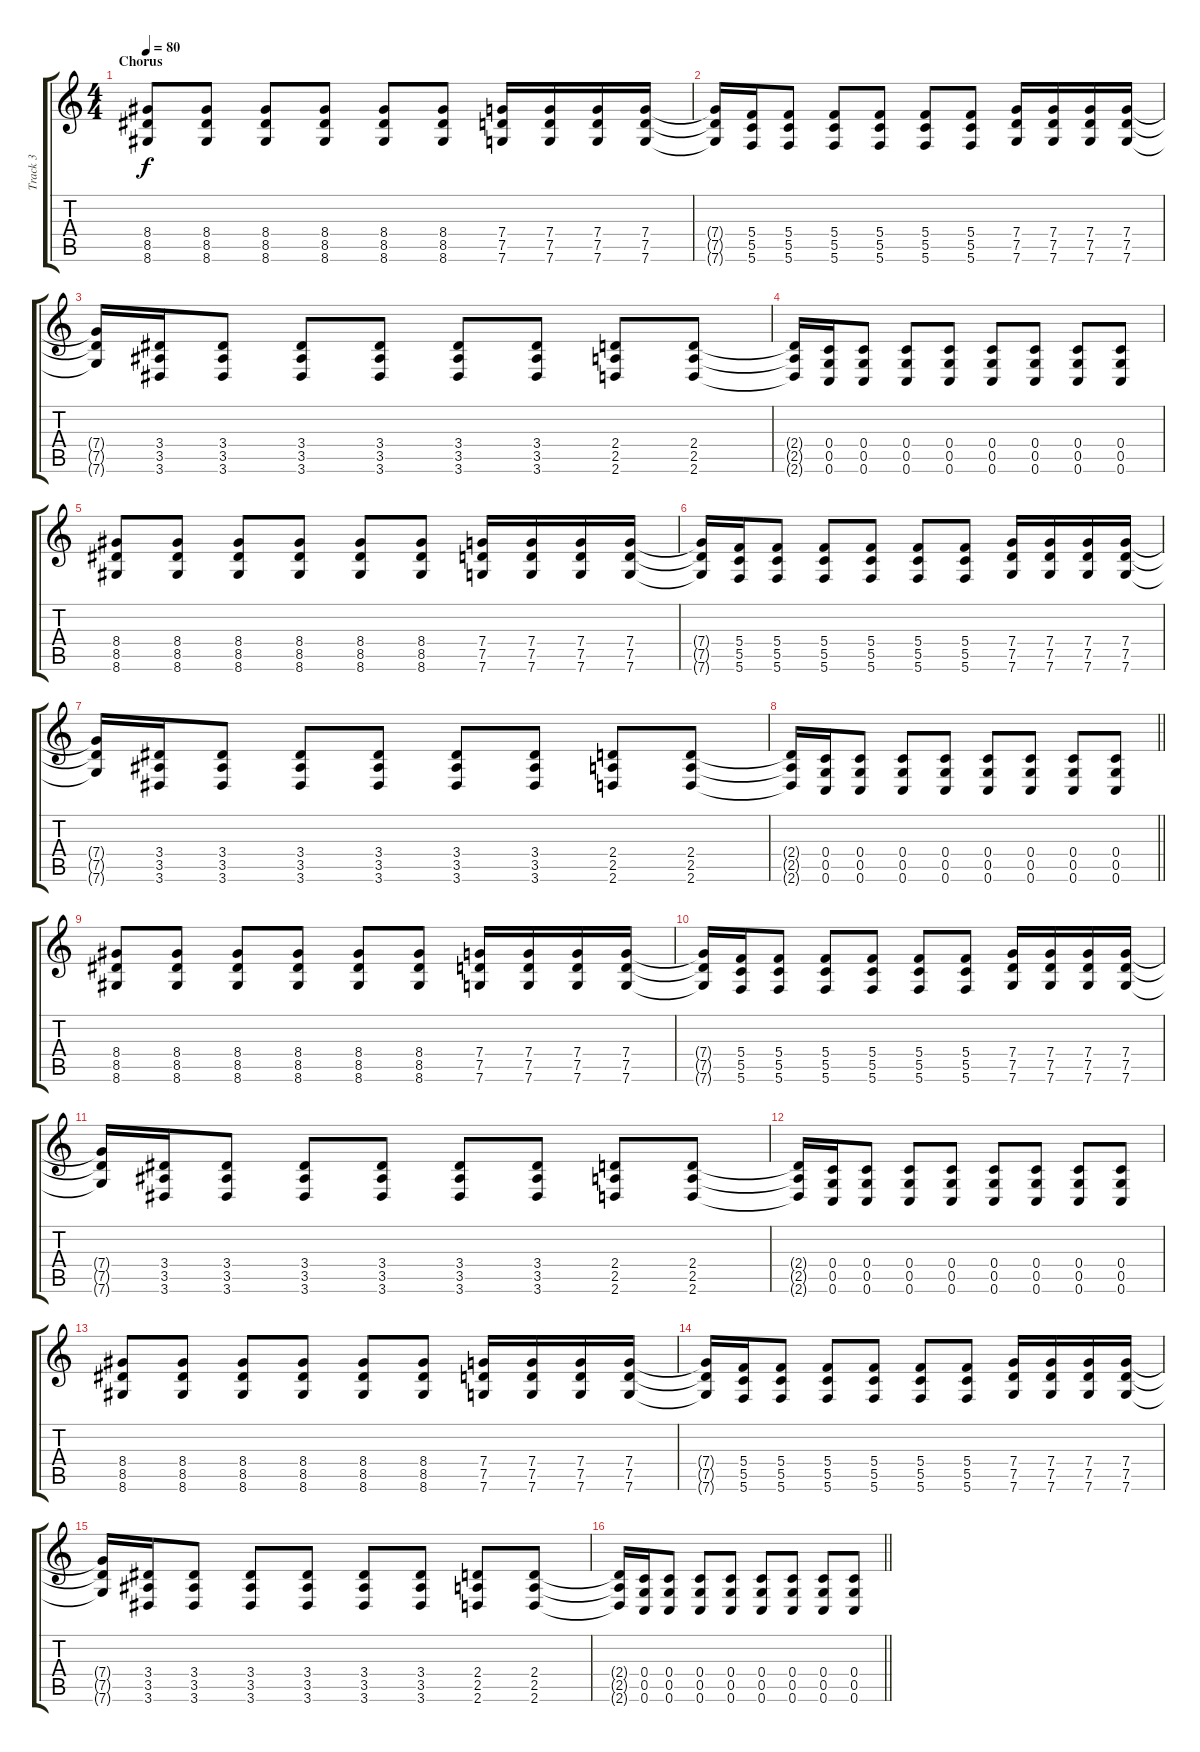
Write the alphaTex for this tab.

\track ("Track 3" "Track 3") {instrument distortionguitar}
\staff {score tabs}
\tuning (D4 A3 F3 C3 G2 C2) {hide}
\ts (4 4)
\section ("" "Chorus")
\tempo 80
\clef g2
\ks c
(8.4 8.5 8.6).8{dy f} (8.4 8.5 8.6).8 (8.4 8.5 8.6).8 (8.4 8.5 8.6).8 (8.4 8.5 8.6).8 (8.4 8.5 8.6).8 (7.4 7.5 7.6).16 (7.4 7.5 7.6).16 (7.4 7.5 7.6).16 (7.4 7.5 7.6).16 |
(7.4{t} 7.5{t} 7.6{t}).16 (5.4 5.5 5.6).16 (5.4 5.5 5.6).8 (5.4 5.5 5.6).8 (5.4 5.5 5.6).8 (5.4 5.5 5.6).8 (5.4 5.5 5.6).8 (7.4 7.5 7.6).16 (7.4 7.5 7.6).16 (7.4 7.5 7.6).16 (7.4 7.5 7.6).16 |
(7.4{t} 7.5{t} 7.6{t}).16 (3.4 3.5 3.6).16 (3.4 3.5 3.6).8 (3.4 3.5 3.6).8 (3.4 3.5 3.6).8 (3.4 3.5 3.6).8 (3.4 3.5 3.6).8 (2.4 2.5 2.6).8 (2.4 2.5 2.6).8 |
(2.4{t} 2.5{t} 2.6{t}).16 (0.4 0.5 0.6).16 (0.4 0.5 0.6).8 (0.4 0.5 0.6).8 (0.4 0.5 0.6).8 (0.4 0.5 0.6).8 (0.4 0.5 0.6).8 (0.4 0.5 0.6).8 (0.4 0.5 0.6).8 |
(8.4 8.5 8.6).8 (8.4 8.5 8.6).8 (8.4 8.5 8.6).8 (8.4 8.5 8.6).8 (8.4 8.5 8.6).8 (8.4 8.5 8.6).8 (7.4 7.5 7.6).16 (7.4 7.5 7.6).16 (7.4 7.5 7.6).16 (7.4 7.5 7.6).16 |
(7.4{t} 7.5{t} 7.6{t}).16 (5.4 5.5 5.6).16 (5.4 5.5 5.6).8 (5.4 5.5 5.6).8 (5.4 5.5 5.6).8 (5.4 5.5 5.6).8 (5.4 5.5 5.6).8 (7.4 7.5 7.6).16 (7.4 7.5 7.6).16 (7.4 7.5 7.6).16 (7.4 7.5 7.6).16 |
(7.4{t} 7.5{t} 7.6{t}).16 (3.4 3.5 3.6).16 (3.4 3.5 3.6).8 (3.4 3.5 3.6).8 (3.4 3.5 3.6).8 (3.4 3.5 3.6).8 (3.4 3.5 3.6).8 (2.4 2.5 2.6).8 (2.4 2.5 2.6).8 |
\barLineRight lightlight
(2.4{t} 2.5{t} 2.6{t}).16 (0.4 0.5 0.6).16 (0.4 0.5 0.6).8 (0.4 0.5 0.6).8 (0.4 0.5 0.6).8 (0.4 0.5 0.6).8 (0.4 0.5 0.6).8 (0.4 0.5 0.6).8 (0.4 0.5 0.6).8 |
\section ("" "")
(8.4 8.5 8.6).8 (8.4 8.5 8.6).8 (8.4 8.5 8.6).8 (8.4 8.5 8.6).8 (8.4 8.5 8.6).8 (8.4 8.5 8.6).8 (7.4 7.5 7.6).16 (7.4 7.5 7.6).16 (7.4 7.5 7.6).16 (7.4 7.5 7.6).16 |
(7.4{t} 7.5{t} 7.6{t}).16 (5.4 5.5 5.6).16 (5.4 5.5 5.6).8 (5.4 5.5 5.6).8 (5.4 5.5 5.6).8 (5.4 5.5 5.6).8 (5.4 5.5 5.6).8 (7.4 7.5 7.6).16 (7.4 7.5 7.6).16 (7.4 7.5 7.6).16 (7.4 7.5 7.6).16 |
(7.4{t} 7.5{t} 7.6{t}).16 (3.4 3.5 3.6).16 (3.4 3.5 3.6).8 (3.4 3.5 3.6).8 (3.4 3.5 3.6).8 (3.4 3.5 3.6).8 (3.4 3.5 3.6).8 (2.4 2.5 2.6).8 (2.4 2.5 2.6).8 |
(2.4{t} 2.5{t} 2.6{t}).16 (0.4 0.5 0.6).16 (0.4 0.5 0.6).8 (0.4 0.5 0.6).8 (0.4 0.5 0.6).8 (0.4 0.5 0.6).8 (0.4 0.5 0.6).8 (0.4 0.5 0.6).8 (0.4 0.5 0.6).8 |
(8.4 8.5 8.6).8 (8.4 8.5 8.6).8 (8.4 8.5 8.6).8 (8.4 8.5 8.6).8 (8.4 8.5 8.6).8 (8.4 8.5 8.6).8 (7.4 7.5 7.6).16 (7.4 7.5 7.6).16 (7.4 7.5 7.6).16 (7.4 7.5 7.6).16 |
(7.4{t} 7.5{t} 7.6{t}).16 (5.4 5.5 5.6).16 (5.4 5.5 5.6).8 (5.4 5.5 5.6).8 (5.4 5.5 5.6).8 (5.4 5.5 5.6).8 (5.4 5.5 5.6).8 (7.4 7.5 7.6).16 (7.4 7.5 7.6).16 (7.4 7.5 7.6).16 (7.4 7.5 7.6).16 |
(7.4{t} 7.5{t} 7.6{t}).16 (3.4 3.5 3.6).16 (3.4 3.5 3.6).8 (3.4 3.5 3.6).8 (3.4 3.5 3.6).8 (3.4 3.5 3.6).8 (3.4 3.5 3.6).8 (2.4 2.5 2.6).8 (2.4 2.5 2.6).8 |
\barLineRight lightlight
(2.4{t} 2.5{t} 2.6{t}).16 (0.4 0.5 0.6).16 (0.4 0.5 0.6).8 (0.4 0.5 0.6).8 (0.4 0.5 0.6).8 (0.4 0.5 0.6).8 (0.4 0.5 0.6).8 (0.4 0.5 0.6).8 (0.4 0.5 0.6).8
